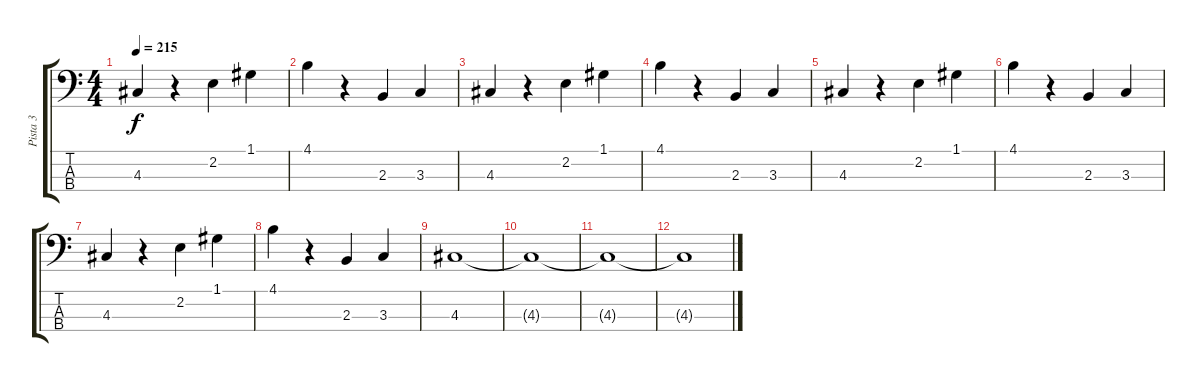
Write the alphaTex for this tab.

\track ("Pista 3" "Pista 3") {instrument electricbassfinger}
\staff {score tabs}
\tuning (G2 D2 A1 E1) {hide}
\ts (4 4)
\tempo 215
\clef f4
\ks c
4.3.4{dy f} r.4 2.2.4 1.1.4 |
4.1.4 r.4 2.3.4 3.3.4 |
4.3.4 r.4 2.2.4 1.1.4 |
4.1.4 r.4 2.3.4 3.3.4 |
4.3.4 r.4 2.2.4 1.1.4 |
4.1.4 r.4 2.3.4 3.3.4 |
4.3.4 r.4 2.2.4 1.1.4 |
4.1.4 r.4 2.3.4 3.3.4 |
4.3.1 |
4.3{t}.1 |
4.3{t}.1 |
4.3{t}.1
